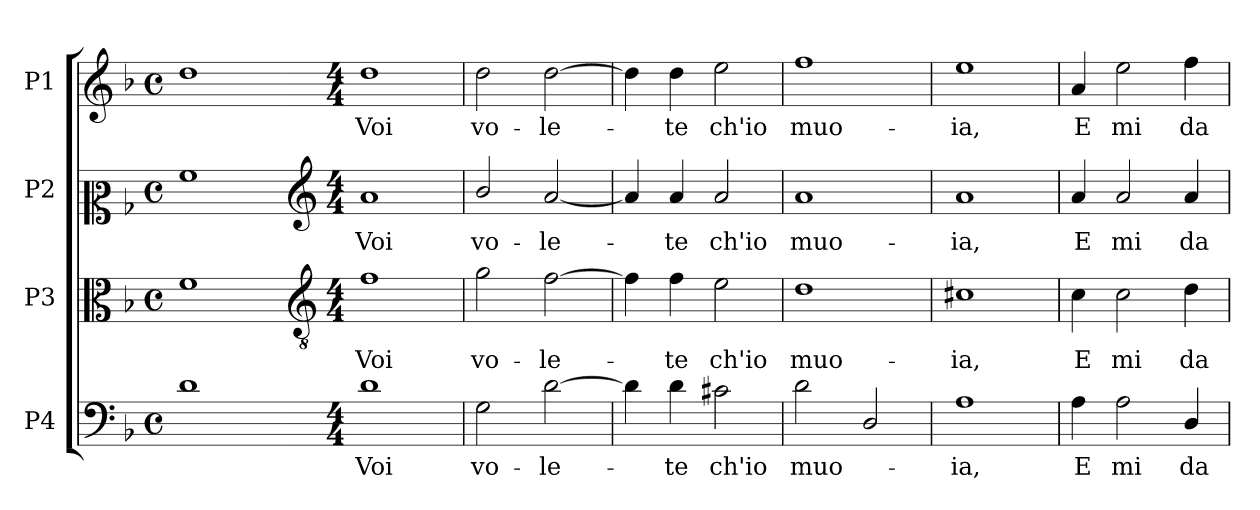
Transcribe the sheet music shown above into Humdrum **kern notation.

**kern	**text	**kern	**text	**kern	**text	**kern	**text
*part4	*part4	*part3	*part3	*part2	*part2	*part1	*part1
*staff4	*staff4	*staff3	*staff3	*staff2	*staff2	*staff1	*staff1
*I"P4	*	*I"P3	*	*I"P2	*	*I"P1	*
!!LO:PB:g=z
*clefF4	*	*clefC3	*	*clefC2	*	*clefG2	*
*	*	*ITrd7c12	*	*	*	*	*
*k[b-]	*	*k[b-]	*	*k[b-]	*	*k[b-]	*
*F:	*	*F:	*	*F:	*	*F:	*
*M4/4	*	*M4/4	*	*M4/4	*	*M4/4	*
*met(c)	*	*met(c)	*	*met(c)	*	*met(c)	*
=1	=1	=1	=1	=1	=1	=1	=1
1di	.	1Fi	.	1ai	.	1ddi	.
=2-	=2-	=2-	=2-	=2-	=2-	=2-	=2-
*	*	*clefGv2	*	*clefG2	*	*	*
*M4/4	*	*M4/4	*	*M4/4	*	*M4/4	*
!	!LO:LY:b:color=#000000	!	!	!	!	!	!
!	!	!	!LO:LY:b:color=#000000	!	!	!	!
!	!	!	!	!	!LO:LY:b:color=#000000	!	!
!	!	!	!	!	!	!	!LO:LY:b:color=#000000
1di	Voi	1Fi	Voi	1ai	Voi	1ddi	Voi
=3	=3	=3	=3	=3	=3	=3	=3
!	!LO:LY:b:color=#000000	!	!	!	!	!	!
!	!	!	!LO:LY:b:color=#000000	!	!	!	!
!	!	!	!	!	!LO:LY:b:color=#000000	!	!
!	!	!	!	!	!	!	!LO:LY:b:color=#000000
2Gi\	vo-	2Gi\	vo-	2b-i/	vo-	2ddi\	vo-
!	!LO:LY:b:color=#000000	!	!	!	!	!	!
!	!	!	!LO:LY:b:color=#000000	!	!	!	!
!	!	!	!	!	!LO:LY:b:color=#000000	!	!
!	!	!	!	!	!	!	!LO:LY:b:color=#000000
[2di\	-le-	[2Fi\	-le-	[2ai/	-le-	[2ddi\	-le-
=4	=4	=4	=4	=4	=4	=4	=4
4di\]	.	4Fi\]	.	4ai/]	.	4ddi\]	.
!	!LO:LY:b:color=#000000	!	!	!	!	!	!
!	!	!	!LO:LY:b:color=#000000	!	!	!	!
!	!	!	!	!	!LO:LY:b:color=#000000	!	!
!	!	!	!	!	!	!	!LO:LY:b:color=#000000
4di\	-te	4Fi\	-te	4ai/	-te	4ddi\	-te
!	!LO:LY:b:color=#000000	!	!	!	!	!	!
!	!	!	!LO:LY:b:color=#000000	!	!	!	!
!	!	!	!	!	!LO:LY:b:color=#000000	!	!
!	!	!	!	!	!	!	!LO:LY:b:color=#000000
2c#Xi\	ch'io	2Ei\	ch'io	2ai/	ch'io	2eei\	ch'io
=5	=5	=5	=5	=5	=5	=5	=5
!	!LO:LY:b:color=#000000	!	!	!	!	!	!
!	!	!	!LO:LY:b:color=#000000	!	!	!	!
!	!	!	!	!	!LO:LY:b:color=#000000	!	!
!	!	!	!	!	!	!	!LO:LY:b:color=#000000
2di\	muo-	1Di	muo-	1ai	muo-	1ffi	muo-
2Di/	.	.	.	.	.	.	.
=6	=6	=6	=6	=6	=6	=6	=6
!	!LO:LY:b:color=#000000	!	!	!	!	!	!
!	!	!	!LO:LY:b:color=#000000	!	!	!	!
!	!	!	!	!	!LO:LY:b:color=#000000	!	!
!	!	!	!	!	!	!	!LO:LY:b:color=#000000
1Ai	-ia,	1C#Xi	-ia,	1ai	-ia,	1eei	-ia,
!!LO:LB:g=z
=7	=7	=7	=7	=7	=7	=7	=7
!	!LO:LY:b:color=#000000	!	!	!	!	!	!
!	!	!	!LO:LY:b:color=#000000	!	!	!	!
!	!	!	!	!	!LO:LY:b:color=#000000	!	!
!	!	!	!	!	!	!	!LO:LY:b:color=#000000
4Ai\	E	4Ci\	E	4ai/	E	4ai/	E
!	!LO:LY:b:color=#000000	!	!	!	!	!	!
!	!	!	!LO:LY:b:color=#000000	!	!	!	!
!	!	!	!	!	!LO:LY:b:color=#000000	!	!
!	!	!	!	!	!	!	!LO:LY:b:color=#000000
2Ai\	mi	2Ci\	mi	2ai/	mi	2eei\	mi
!	!LO:LY:b:color=#000000	!	!	!	!	!	!
!	!	!	!LO:LY:b:color=#000000	!	!	!	!
!	!	!	!	!	!LO:LY:b:color=#000000	!	!
!	!	!	!	!	!	!	!LO:LY:b:color=#000000
4Di/	da-	4Di\	da-	4ai/	da-	4ffi\	da-
=	=	=	=	=	=	=	=
*-	*-	*-	*-	*-	*-	*-	*-
